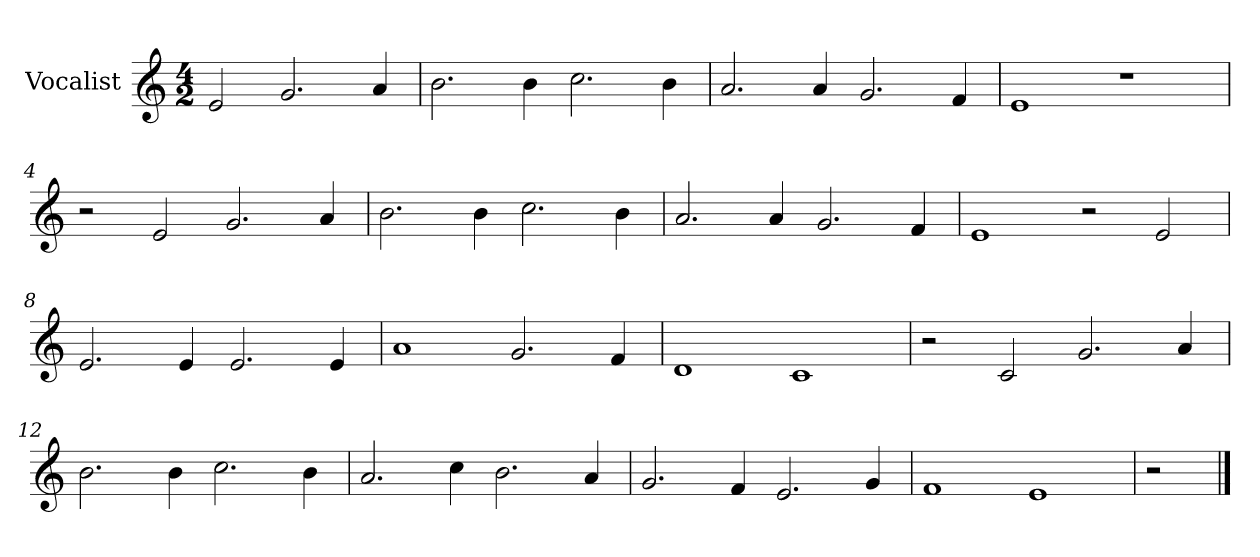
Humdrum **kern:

**kern
*part1
*staff1
*I"Vocalist
*k[]
*C:
*M4/2
=
2e
2.g
4a
=1
2.b
4b
2.cc
4b
=2
2.a
4a
2.g
4f
=3
1e
1r
=4
2r
2e
2.g
4a
=5
2.b
4b
2.cc
4b
=6
2.a
4a
2.g
4f
=7
1e
2r
2e
=8
2.e
4e
2.e
4e
=9
1a
2.g
4f
=10
1d
1c
=11
2r
2c
2.g
4a
=12
2.b
4b
2.cc
4b
=13
2.a
4cc
2.b
4a
=14
2.g
4f
2.e
4g
=15
1f
1e
=16
2r
==
*-
